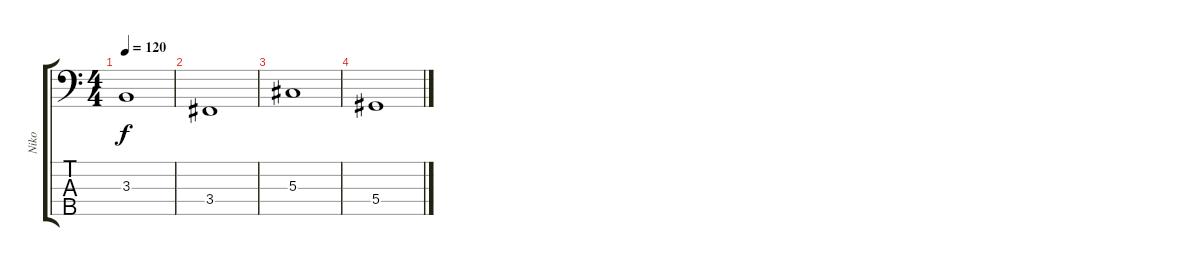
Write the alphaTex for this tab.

\track ("Niko" "Niko") {instrument electricbassfinger}
\staff {score tabs}
\tuning (Gb2 Db2 Ab1 Eb1 Bb0) {hide}
\ts (4 4)
\tempo 120
\clef f4
\ks c
3.3.1{dy f} |
3.4.1 |
5.3.1 |
5.4.1
